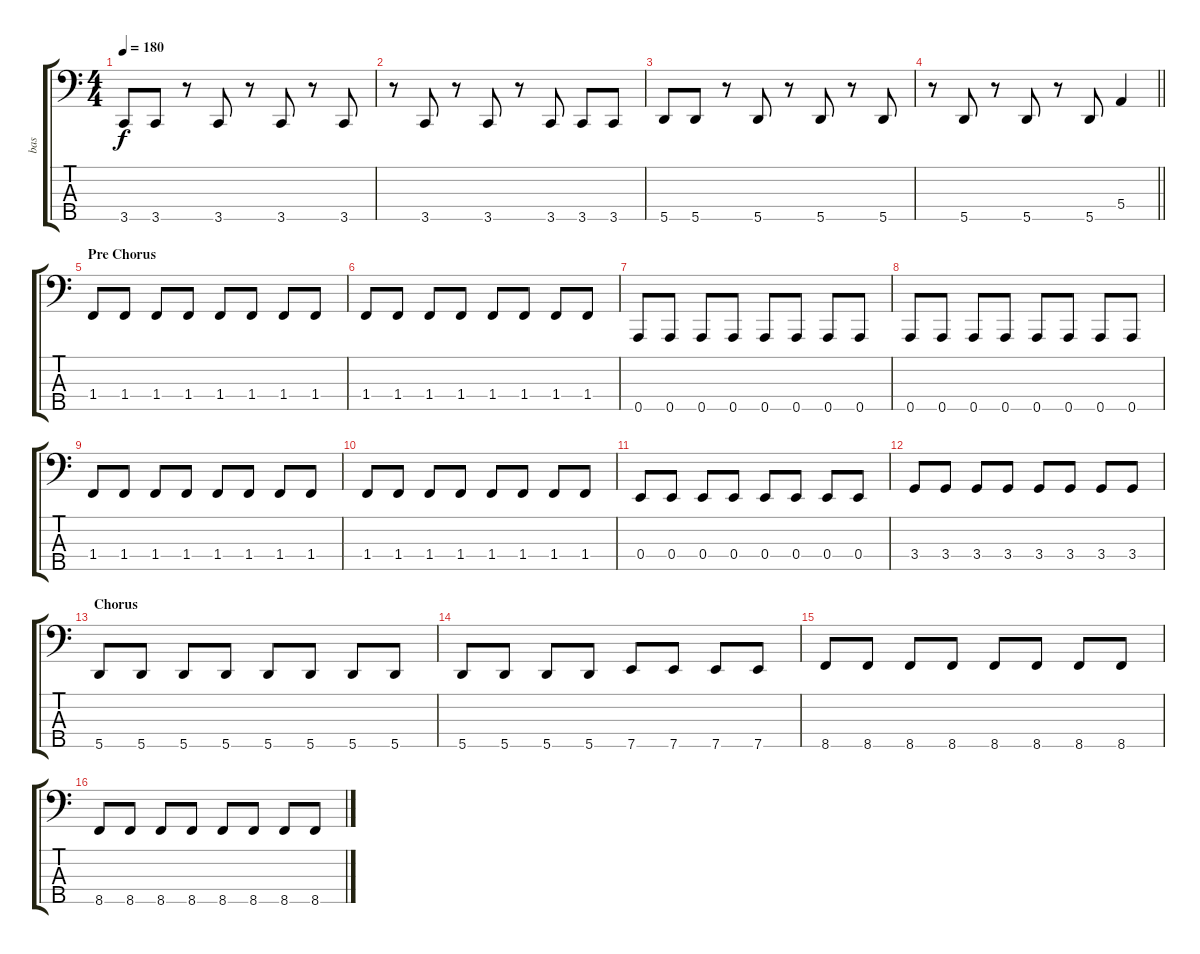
\track ("bas" "bas") {instrument electricbassfinger}
\staff {score tabs}
\tuning (G2 D2 A1 E1 A0) {hide}
\ts (4 4)
\tempo 180
\clef f4
\ks c
3.5.8{dy f} 3.5.8 r.8 3.5.8 r.8 3.5.8 r.8 3.5.8 |
r.8 3.5.8 r.8 3.5.8 r.8 3.5.8 3.5.8 3.5.8 |
5.5.8 5.5.8 r.8 5.5.8 r.8 5.5.8 r.8 5.5.8 |
\barLineRight lightlight
r.8 5.5.8 r.8 5.5.8 r.8 5.5.8 5.4.4 |
\section ("" "Pre Chorus")
1.4.8 1.4.8 1.4.8 1.4.8 1.4.8 1.4.8 1.4.8 1.4.8 |
1.4.8 1.4.8 1.4.8 1.4.8 1.4.8 1.4.8 1.4.8 1.4.8 |
0.5.8 0.5.8 0.5.8 0.5.8 0.5.8 0.5.8 0.5.8 0.5.8 |
0.5.8 0.5.8 0.5.8 0.5.8 0.5.8 0.5.8 0.5.8 0.5.8 |
1.4.8 1.4.8 1.4.8 1.4.8 1.4.8 1.4.8 1.4.8 1.4.8 |
1.4.8 1.4.8 1.4.8 1.4.8 1.4.8 1.4.8 1.4.8 1.4.8 |
0.4.8 0.4.8 0.4.8 0.4.8 0.4.8 0.4.8 0.4.8 0.4.8 |
3.4.8 3.4.8 3.4.8 3.4.8 3.4.8 3.4.8 3.4.8 3.4.8 |
\section ("" "Chorus")
5.5.8 5.5.8 5.5.8 5.5.8 5.5.8 5.5.8 5.5.8 5.5.8 |
5.5.8 5.5.8 5.5.8 5.5.8 7.5.8 7.5.8 7.5.8 7.5.8 |
8.5.8 8.5.8 8.5.8 8.5.8 8.5.8 8.5.8 8.5.8 8.5.8 |
8.5.8 8.5.8 8.5.8 8.5.8 8.5.8 8.5.8 8.5.8 8.5.8
